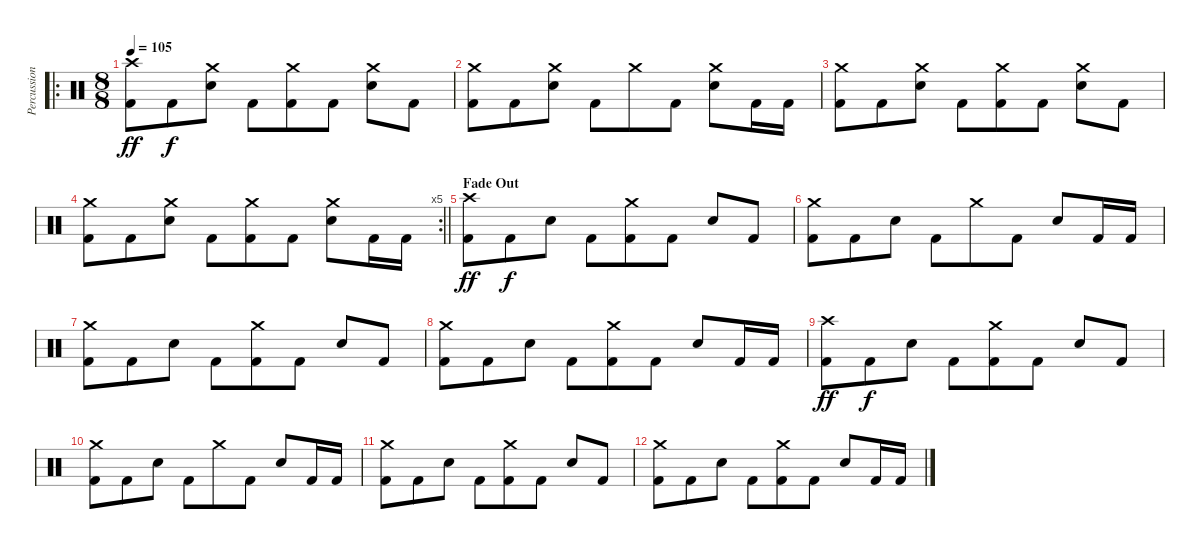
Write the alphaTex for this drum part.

\track ("Percussion" "Percussion") {instrument percussion}
\staff {score}
\articulation defaults
\ro
\ts (8 8)
\tempo 105
\clef neutral
\ks c
("Crash high (hit)" "Kick (hit) 2").8{dy ff} "Kick (hit) 2".8{dy f} ("Crash medium (hit)" "Snare (hit) 2").8 "Kick (hit) 2".8 ("Crash medium (hit)" "Kick (hit) 2").8 "Kick (hit) 2".8 ("Crash medium (hit)" "Snare (hit) 2").8 "Kick (hit) 2".8 |
("Crash medium (hit)" "Kick (hit) 2").8 "Kick (hit) 2".8 ("Crash medium (hit)" "Snare (hit) 2").8 "Kick (hit) 2".8 "Crash medium (hit)".8 "Kick (hit) 2".8 ("Crash medium (hit)" "Snare (hit) 2").8 "Kick (hit) 2".16 "Kick (hit) 2".16 |
("Crash medium (hit)" "Kick (hit) 2").8 "Kick (hit) 2".8 ("Crash medium (hit)" "Snare (hit) 2").8 "Kick (hit) 2".8 ("Crash medium (hit)" "Kick (hit) 2").8 "Kick (hit) 2".8 ("Crash medium (hit)" "Snare (hit) 2").8 "Kick (hit) 2".8 |
\rc 5
\barLineRight lightlight
("Crash medium (hit)" "Kick (hit) 2").8 "Kick (hit) 2".8 ("Crash medium (hit)" "Snare (hit) 2").8 "Kick (hit) 2".8 ("Crash medium (hit)" "Kick (hit) 2").8 "Kick (hit) 2".8 ("Crash medium (hit)" "Snare (hit) 2").8 "Kick (hit) 2".16 "Kick (hit) 2".16 |
\section ("" "Fade Out")
("Crash high (hit)" "Kick (hit) 2").8{dy ff volume 12} "Kick (hit) 2".8{dy f} "Snare (hit) 2".8 "Kick (hit) 2".8 ("Crash medium (hit)" "Kick (hit) 2").8 "Kick (hit) 2".8 "Snare (hit) 2".8 "Kick (hit) 2".8 |
("Crash medium (hit)" "Kick (hit) 2").8{volume 11} "Kick (hit) 2".8 "Snare (hit) 2".8 "Kick (hit) 2".8 "Crash medium (hit)".8 "Kick (hit) 2".8 "Snare (hit) 2".8 "Kick (hit) 2".16 "Kick (hit) 2".16 |
("Crash medium (hit)" "Kick (hit) 2").8{volume 10} "Kick (hit) 2".8 "Snare (hit) 2".8 "Kick (hit) 2".8 ("Crash medium (hit)" "Kick (hit) 2").8 "Kick (hit) 2".8 "Snare (hit) 2".8 "Kick (hit) 2".8 |
("Crash medium (hit)" "Kick (hit) 2").8{volume 9} "Kick (hit) 2".8 "Snare (hit) 2".8 "Kick (hit) 2".8 ("Crash medium (hit)" "Kick (hit) 2").8 "Kick (hit) 2".8 "Snare (hit) 2".8 "Kick (hit) 2".16 "Kick (hit) 2".16 |
("Crash high (hit)" "Kick (hit) 2").8{dy ff volume 8} "Kick (hit) 2".8{dy f} "Snare (hit) 2".8 "Kick (hit) 2".8 ("Crash medium (hit)" "Kick (hit) 2").8 "Kick (hit) 2".8 "Snare (hit) 2".8 "Kick (hit) 2".8 |
("Crash medium (hit)" "Kick (hit) 2").8{volume 7} "Kick (hit) 2".8 "Snare (hit) 2".8 "Kick (hit) 2".8 "Crash medium (hit)".8 "Kick (hit) 2".8 "Snare (hit) 2".8 "Kick (hit) 2".16 "Kick (hit) 2".16 |
("Crash medium (hit)" "Kick (hit) 2").8{volume 6} "Kick (hit) 2".8 "Snare (hit) 2".8 "Kick (hit) 2".8 ("Crash medium (hit)" "Kick (hit) 2").8 "Kick (hit) 2".8 "Snare (hit) 2".8 "Kick (hit) 2".8 |
("Crash medium (hit)" "Kick (hit) 2").8{volume 5} "Kick (hit) 2".8 "Snare (hit) 2".8 "Kick (hit) 2".8 ("Crash medium (hit)" "Kick (hit) 2").8{volume 3} "Kick (hit) 2".8 "Snare (hit) 2".8 "Kick (hit) 2".16 "Kick (hit) 2".16
